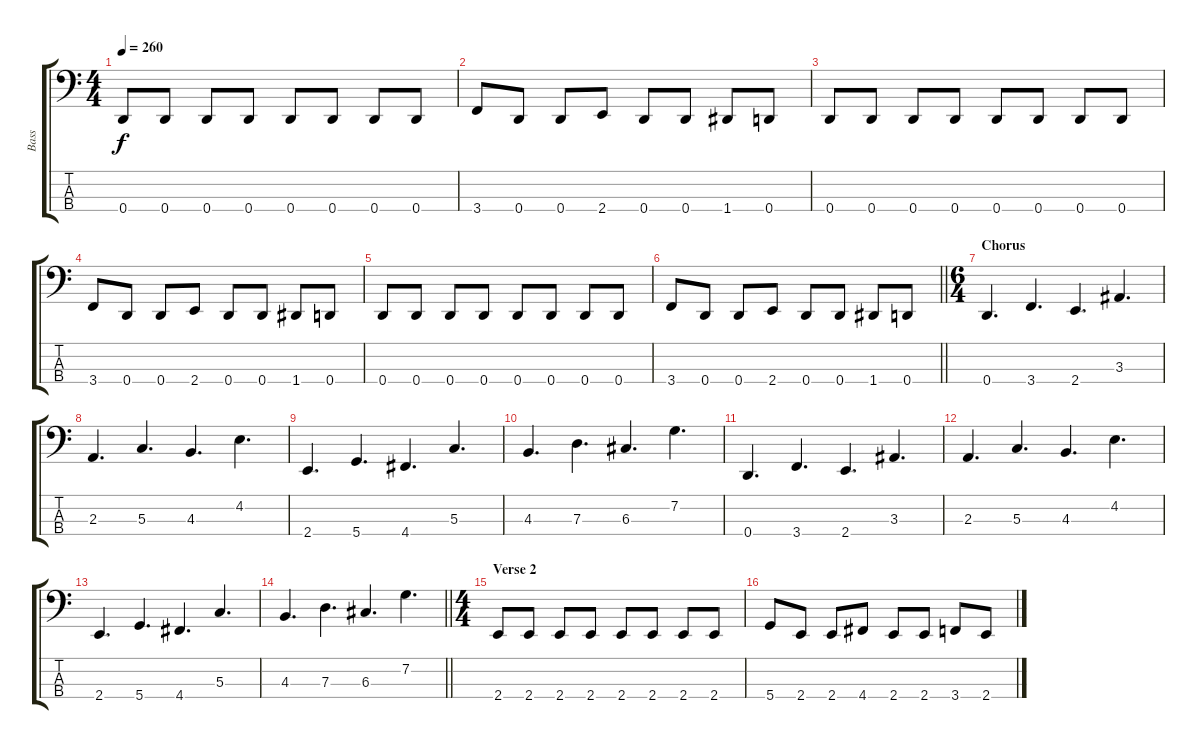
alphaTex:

\track ("Bass" "Bass") {instrument electricbasspick}
\staff {score tabs}
\tuning (F2 C2 G1 D1) {hide}
\ts (4 4)
\tempo 260
\clef f4
\ks c
0.4.8{dy f} 0.4.8 0.4.8 0.4.8 0.4.8 0.4.8 0.4.8 0.4.8 |
3.4.8 0.4.8 0.4.8 2.4.8 0.4.8 0.4.8 1.4.8 0.4.8 |
0.4.8 0.4.8 0.4.8 0.4.8 0.4.8 0.4.8 0.4.8 0.4.8 |
3.4.8 0.4.8 0.4.8 2.4.8 0.4.8 0.4.8 1.4.8 0.4.8 |
0.4.8 0.4.8 0.4.8 0.4.8 0.4.8 0.4.8 0.4.8 0.4.8 |
\barLineRight lightlight
3.4.8 0.4.8 0.4.8 2.4.8 0.4.8 0.4.8 1.4.8 0.4.8 |
\ts (6 4)
\section ("" "Chorus")
0.4.4{d} 3.4.4{d} 2.4.4{d} 3.3.4{d} |
2.3.4{d} 5.3.4{d} 4.3.4{d} 4.2.4{d} |
2.4.4{d} 5.4.4{d} 4.4.4{d} 5.3.4{d} |
4.3.4{d} 7.3.4{d} 6.3.4{d} 7.2.4{d} |
0.4.4{d} 3.4.4{d} 2.4.4{d} 3.3.4{d} |
2.3.4{d} 5.3.4{d} 4.3.4{d} 4.2.4{d} |
2.4.4{d} 5.4.4{d} 4.4.4{d} 5.3.4{d} |
\barLineRight lightlight
4.3.4{d} 7.3.4{d} 6.3.4{d} 7.2.4{d} |
\ts (4 4)
\section ("" "Verse 2")
2.4.8 2.4.8 2.4.8 2.4.8 2.4.8 2.4.8 2.4.8 2.4.8 |
5.4.8 2.4.8 2.4.8 4.4.8 2.4.8 2.4.8 3.4.8 2.4.8
